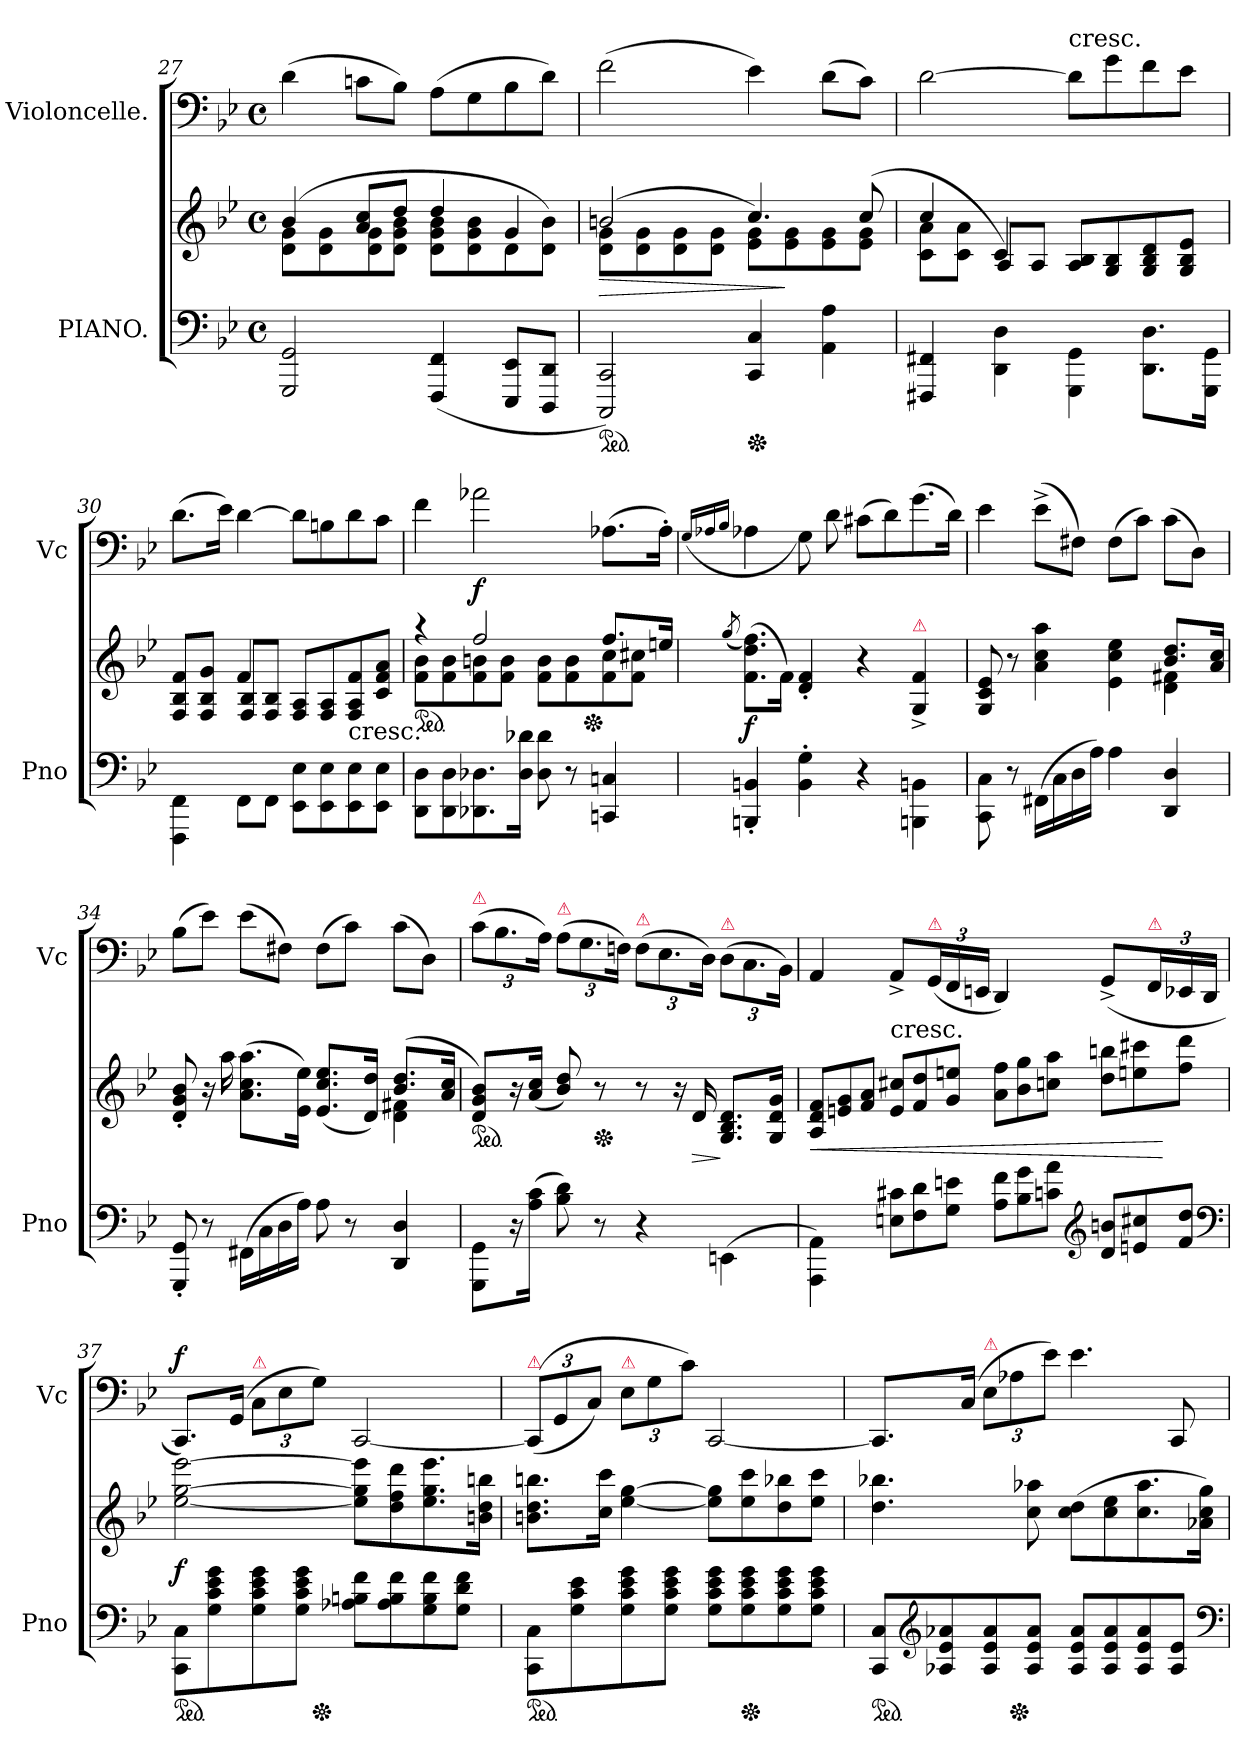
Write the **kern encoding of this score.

**kern	**kern	**dynam	**kern	**dynam
*part2	*part2	*part2	*part1	*part1
*staff3	*staff2	*staff2/3	*staff1	*staff1
*I"PIANO.	*	*	*I"Violoncelle.	*
*I'Pno	*	*	*I'Vc	*
*clefF4	*clefG2	*	*clefF4	*
*k[b-e-]	*k[b-e-]	*	*k[b-e-]	*
*M4/4	*M4/4	*	*M4/4	*
*met(c)	*met(c)	*	*met(c)	*
=27	=27	=27	=27	=27
*	*^	*	*	*
2GGG 2GG	(>4b-	8d 8gL	.	(>4d!	.
.	.	8d 8g	.	.	.
.	8a 8ccL	8d 8g	.	8cn!L	.
.	8ddJ	8d 8g 8b-J	.	8B-!J)	.
(<4FFF 4FF	4dd	8d 8g 8b-L	.	(>8A!L	.
.	.	8d 8g 8b-	.	8G!	.
8EEE- 8EE-L	4g	8d	.	8B-!	.
8DDD 8DDJ	.	8d 8b-J)	.	8d!J)	.
=28	=28	=28	=28	=28	=28
*ped	*	*	*	*	*
2CCC 2CC)	(>2bn	8d 8gL	>	(>2f!	.
.	.	8d 8g	.	.	.
.	.	8d 8g	.	.	.
.	.	8d 8gJ	.	.	.
*Xped	*	*	*	*	*
4CC 4C	4.cc	8e- 8gL)	.	4e-!)	.
.	.	8e- 8g	]	.	.
4AA 4A	.	8e- 8g	.	(>8d!L	.
.	(>8cc	8e- 8gJ	.	8c!J)	.
=29	=29	=29	=29	=29	=29
4FFF#X 4FF#X	4cc	8c 8aL	.	[2d!	.
.	.	8c 8aJ	.	.	.
4DD\ 4D\	4c	8A/L)	.	.	.
.	.	8A/J	.	.	.
!	!	!	!	!LO:TX:t=cresc.	!
4GGG\ 4GG\	8A/ 8B-/L	2rffyy	.	8d!L]	.
.	8G/ 8B-/	.	.	8g!	.
8.DD\ 8.D\L	8G/ 8B-/ 8d/	.	.	8f!	.
.	8G/ 8B-/ 8e-/J	.	.	8e-!J	.
16GGG\ 16GG\Jk	.	.	.	.	.
=30	=30	=30	=30	=30	=30
4FFF\ 4FF\	8F/ 8B-/ 8f/L	4raayy	.	(>8.d!L	.
.	8F/ 8B-/ 8g/J	.	.	.	.
.	.	.	.	16e-!Jk)	.
8FFL	4f	8F/ 8B-/L	.	[4d!	.
8FF\J	.	8F/ 8B-/J	.	.	.
8EE-\ 8E-\L	8F/ 8A/L	2raayy	.	8d!L]	.
8EE- 8E-	8F/ 8A/	.	.	8Bn!	.
!	!LO:TX:b:t=cresc.	!	!	!	!
8EE-\ 8E-\	8F/ 8A/ 8f/	.	.	8d!	.
8EE- 8E-J	8c 8f 8aJ	.	.	8c!J	.
=31	=31	=31	=31	=31	=31
*	*ped	*	*	*	*
*	*	*^	*	*	*
8DD\ 8D\L	4raa	8f 8b-L	2ryy	.	4f!	.
8DD 8D	.	8f 8b-	.	.	.	.
8.DD-X 8.D-X	2ff	8f 8bn	.	.	2a-X!	f
.	.	8f 8bJ	.	.	.	.
16D- 16d-XJk	.	.	.	.	.	.
8D- 8d-	.	8f 8bL	8.ryy	.	.	.
8r	.	8f 8b	.	.	.	.
*	*Xped	*	*	*	*	*
.	.	.	4ryy	.	.	.
4CCn 4Cn	8.ffL	8f 8cc	.	.	(>8.A-X!L	.
.	.	8f 8cc#XJ	.	.	.	.
.	16eenJk	.	16ryy	.	16A-'>!Jk)	.
*	*v	*v	*v	*	*	*
=32	=32	=32	=32	=32
.	.	.	(>16qqG!/LL	.
.	.	.	16qqA-X!/	.
.	(<8qgg/	.	16qqB-!/JJ	.
4BBBn'< 4BBn'<	(>8.f\ 8.dd\ 8.ff\L)	f	4A-X!	.
.	16fJk)	.	.	.
4BB'> 4G'>	4d'< 4f'<	.	8G!)	.
.	.	.	8d!	.
4r	4r	.	(>8c#X!L	.
.	.	.	8d!)	.
!	!LO:TX:a:color=crimson:t=⚠	!	!	!
4BBBn\ 4BBn\	4G^</ 4f^</	.	(>8.g!	.
.	.	.	16d!Jk)	.
=33	=33	=33	=33	=33
*	*^	*	*	*
8CC\ 8C\	8G/ 8c/ 8e-/	2rDyy	.	4e-!	.
8r	8r	.	.	.	.
(>16FF#X\LL	4a\ 4cc\ 4aa\	.	.	(>8e-^<!L	.
16C	.	.	.	.	.
16D	.	.	.	8F#X!J)	.
16AJJ)	.	.	.	.	.
4A	4e-\ 4cc\ 4ee-\	4rFyy	.	(>8F#!L	.
.	.	.	.	8c!J)	.
4DD 4D	8.b- 8.ddL	4d 4f#X	.	(>8c!L	.
.	.	.	.	8D!J)	.
.	16a 16ccJk	.	.	.	.
=34	=34	=34	=34	=34	=34
8GGG'< 8GG'<	8d'< 8g'< 8b-'<	2rFyy	.	(>8B-!L	.
8r	16r	.	.	8e-!J)	.
.	16aa	.	.	.	.
(>16FF#X\LL	(>8.a 8.cc 8.aaL	.	.	(>8e-!L	.
16C	.	.	.	.	.
16D	.	.	.	8F#X!J)	.
16AJJ)	16e- 16ee-Jk)	.	.	.	.
8A	(<8.e-/ 8.cc/ 8.ee-/L	4rAyy	.	(>8F#!L	.
8r	.	.	.	8c!J)	.
.	16d 16ddJk)	.	.	.	.
4DD 4D	(>8.b- 8.ddL	4d 4f#X	.	(>8c!L	.
.	.	.	.	8D!J)	.
.	16a 16ccJk	.	.	.	.
*	*v	*v	*	*	*
=35	=35	=35	=35	=35
!	!	!	!LO:TX:a:color=crimson:t=⚠	!
*	*ped	*	*	*
8GGG\ 8GG\L	8d 8g 8b-L)	.	(>12c!L	.
.	.	.	12.B-!	.
16r	16r	.	.	.
(>16A 16cJk	(<16a 16ccJk	.	.	.
.	.	.	24A!Jk)	.
!	!	!	!LO:TX:a:color=crimson:t=⚠	!
8B- 8d)	8b-/ 8dd/)	.	(>12A!L	.
.	.	.	12.G!	.
*	*Xped	*	*	*
8r	8r	.	.	.
.	.	.	24Fn!Jk)	.
!	!	!	!LO:TX:a:color=crimson:t=⚠	!
4r	8r	.	(>12F!L	.
.	.	.	12.E-!	.
.	16r	.	.	.
.	16d	>	.	.
.	.	.	24D!Jk)	.
!	!	!	!LO:TX:a:color=crimson:t=⚠	!
(>4EEn\	8.G/ 8.B-/ 8.d/L	]	(>12D!L	.
.	.	.	12.C!\	.
.	16G/ 16d/ 16g/Jk	.	.	.
.	.	.	24BB-!Jk)	.
=36	=36	=36	=36	=36
*	*Xtuplet	*	*	*
4AAA\ 4AA\)	12A/ 12d/ 12f/L	<	4AA!/	.
.	12en 12g	.	.	.
.	12f 12aJ	.	.	.
*Xtuplet	*	*	*	*
!	!LO:TX:a:t=cresc.	!	!	!
12En 12c#XL	12e 12cc#XL	.	8AA^<!L	.
12F 12d	12f 12dd	.	.	.
!	!	!	!LO:TX:a:color=crimson:t=⚠	!
.	.	.	(<24GG!L	.
12G 12enJ	12g 12eenJ	.	24FF!	.
.	.	.	24EEn!JJ	.
12A 12fL	12a 12ffL	.	4DD!)	.
12B- 12g	12b- 12gg	.	.	.
12cn 12aJ	12ccn 12aaJ	.	.	.
*clefG2	*	*	*	*
12d 12bnL	12dd 12bbnL	.	(<8GG^>!L	.
12en 12cc#X	12een 12ccc#X	.	.	.
!	!	!	!LO:TX:a:color=crimson:t=⚠	!
.	.	.	24FF!L	.
12f 12ddJ	12ff 12dddJ	[	24EE-X!	.
.	.	.	24DD!JJ	.
*clefF4	*	*	*	*
=37	=37	=37	=37	=37
!	!	!	!	!LO:DY:a
*ped	*	*	*	*
*	*^	*	*	*
8CC 8CL	[2ee- [2gg [2eee-	3ryy	f	8.CC!L)	f
8G 8c 8e- 8g	.	.	.	.	.
.	.	.	.	(>16GG!Jk	.
!	!	!	!	!LO:TX:a:color=crimson:t=⚠	!
8G 8c 8e- 8g	.	.	.	12C!L	.
.	.	12ryy	.	12E-!	.
8G 8c 8e- 8gJ	.	.	.	.	.
*Xped	*	*	*	*	*
.	.	3..ryy	.	12G!J)	.
8A-X 8Bn 8fL	8ee-] 8gg] 8eee-]L	.	.	[2CC!	.
8A- 8B 8f	8dd 8ff 8ddd	.	.	.	.
8G 8B 8f	8.ee- 8.gg 8.eee-	.	.	.	.
8G 8d 8fJ	.	.	.	.	.
.	16bn 16dd 16bbnJk	.	.	.	.
=38	=38	=38	=38	=38	=38
!	!	!	!	!LO:TX:a:color=crimson:t=⚠	!
*	*v	*v	*	*	*
*ped	*	*	*	*
8CC 8CL	8.bn 8.dd 8.bbnL	.	(<(>12CC!L]	.
.	.	.	12GG!	.
8G 8c 8e-	.	.	.	.
.	.	.	12C!J)	.
.	16cc 16cccJk	.	.	.
!	!	!	!LO:TX:a:color=crimson:t=⚠	!
8G 8c 8e- 8g	[4ee- [4gg	.	12E-!L	.
.	.	.	12G!	.
8G 8c 8e- 8gJ	.	.	.	.
.	.	.	12c!J)	.
8G 8c 8e- 8gL	8ee-] 8gg]L	.	[2CC!	.
*Xped	*	*	*	*
8G 8c 8e- 8g	8ee- 8ccc	.	.	.
8G 8c 8e- 8g	8dd 8bb-X	.	.	.
8G 8c 8e- 8gJ	8ee- 8cccJ	.	.	.
=39	=39	=39	=39	=39
*ped	*	*	*	*
*	*^	*	*	*
8CC 8CL	4.dd 4.bb-X	3ryy	.	8.CC!L]	.
*clefG2	*	*	*	*	*
8A-X 8e- 8a-X	.	.	.	.	.
.	.	.	.	(>16C!Jk	.
!	!	!	!	!LO:TX:a:color=crimson:t=⚠	!
8A- 8e- 8a-	.	.	.	12E-!L	.
*Xped	*	*	*	*	*
.	.	3%2ryy	.	12A-X!	.
8A- 8e- 8a-J	8cc 8aa-X	.	.	.	.
.	.	.	.	12e-!J)	.
8A- 8e- 8a-L	(>8cc 8ddL	.	.	4.e-!	.
8A- 8e- 8a-	8cc 8ee-	.	.	.	.
8A- 8e- 8a-	8.cc 8.aa-	.	.	.	.
8A- 8e-J	.	.	.	8CC!	.
.	16a-X 16cc 16ggJk)	.	.	.	.
*clefF4	*	*	*	*	*
*	*v	*v	*	*	*
=	=	=	=	=
*-	*-	*-	*-	*-
